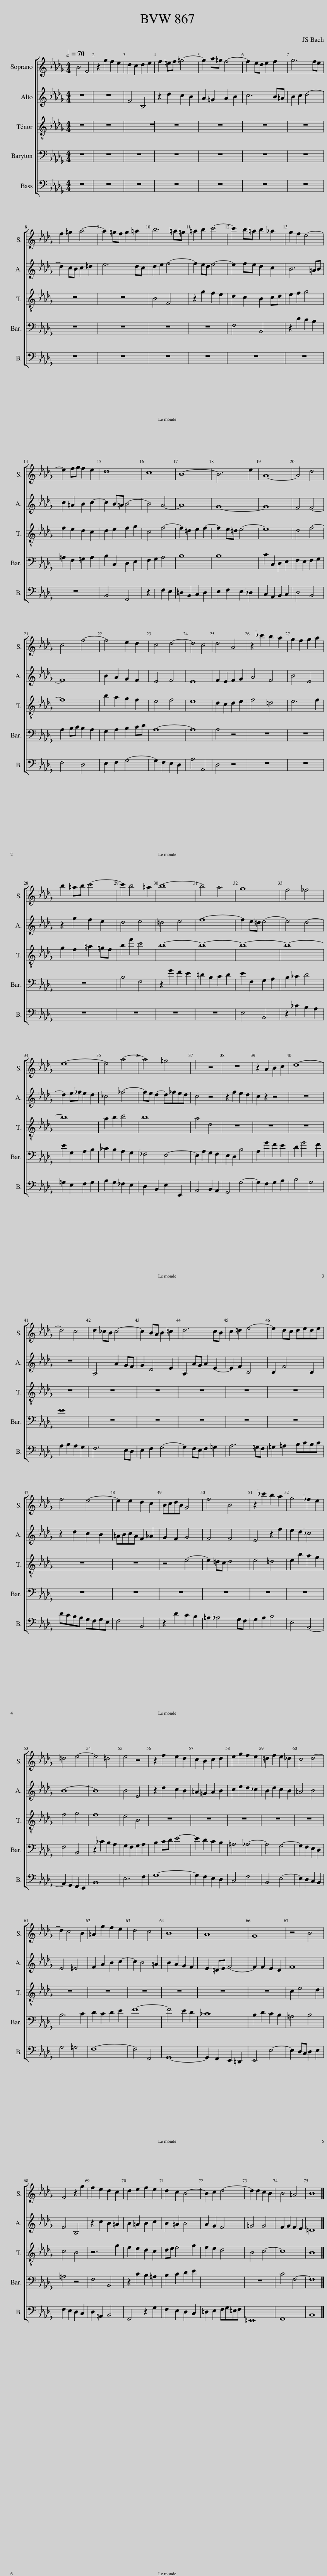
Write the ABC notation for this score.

X:1
%%score [ 1 2 3 4 5 ]
L:1/8
Q:1/2=70
M:4/4
I:linebreak $
K:Db
V:1 treble
V:2 treble
V:3 treble-8
V:4 bass
V:5 bass
V:1
 B4 F4 | z2 g2 f2 e2 | d2 c2 d2 e2 | f2 =ef =g4- | g2 a=g f4- | %5
 f2 ed e2 f2 | g6 fe |$ f2 =g2 a4- | a2 =gf g2 =a2 | b6 =a=g | %10
 =a2 b2 c'4- | c'2 b=a b2 _a2 | g2 f2 e4- |$ e2 fg f2 e2 | d8 | %15
 c8 | B8- | B6 e2 | A8- | A4 d4 |$ %20
 c4 f4- | f4 e2 d2 | c4 d4- | d4 c4 | d4 A4 | %25
 z2 _c'2 b2 a2 | g2 f2 g2 a2 |$ b2 =ab c'4- | c'2 b4 =a2 | b8- | %30
 b4 a4 | g8 | f4 _f4 |$ e8- | e4 a4- | %35
 a4 =g4 | x4 z4 | z8 | z2 A2 B2 c2 | d8- |$ %40
 d4 c4 | d2 _cB c4- | c2 BA B2 =c2 | d6 cB | c2 =d2 e4- | %45
 e2 dc dede |$ f4 e4- | e2 e2 d2 c2 | BcdB G4 | f4 B4 | %50
 z2 _c'2 b2 a2 | g4 _f2 e2 |$ =d4 e4- | e4 =d4 | e4 z4 | %55
 z2 f2 e2 d2 | c2 B2 c2 d2 | e2 g2 f2 e2 | =d2 f2 e2 _d2 | c4 d4- |$ %60
 d2 c4 B2 | =A2 g2 f2 e2 | d4 c4 | B8 | A8 | %65
 G8 | z4 B4 |$ F4 z2 g2 | f2 e2 d2 c2 | d2 e2 f2 e2 | %70
 d2 c2 B4- | B2 c2 d4- | d2 d2 c2 B2 | B4 =A4 | B8 |] %75
V:2
 z8 | z8 | F4 B,4 | z2 d2 c2 B2 | A2 =G2 A2 B2 | %5
 c6 B=A | B2 c2 d4- |$ d2 cB c2 =d2 | e6 dc | d2 e2 f4- | %10
 f2 ed e4- | e2 fe d2 c2 | B6 =AB |$ c2 =A2 B2 c2- | c2 B=A B4- | %15
 B4 A4- | A8 | G8- | G8 | F4 F4- |$ %20
 F8 | B2 A2 G2 F2 | E4 F4 | E8 | F2 E2 F2 G2 | %25
 A4 F4 | B4 E4 |$ z2 g2 f2 e2 | d4 e4 | =d4 e4 | %30
 f8- | f2 e=d e4- | e4 d4- |$ d2 e_f e2 d2 | _c4 _f4- | %35
 fe d2- d_fed | c4 z4 | z2 f2 e2 d2 | c2 z2 z4 | z8 |$ %40
 z8 | A,4 A2 GF | G2 D4 E2 | A,2 AG A2 E2- | E2 F2 B,4- | %45
 B,2 F4 B,2 |$ z2 d2 c2 B2 | =ABcA F2 _A2 | G2 F2 G4 | F4 F4 | %50
 E4 z2 f2 | e2 d2 _c4 |$ B8- | B8 | B4 E4 | %55
 z2 d2 c2 B2 | =A2 =G2 A2 B2 | c2 e2 d2 _c2 | B2 d2 c2 B2 | =A4 B4 |$ %60
 E4 =E4 | F2 A2 B2 c2- | c2 B4 =A2 | B2 A2 G2 F2 | E2 =DE F4- | %65
 F2 F2 E2 D2 | F8 |$ F4 B,4 | z2 c2 B2 =A2 | B2 =A2 B2 c2 | %70
 B2 =A2 B4 | A2 G2 F4 | =G4 G4 | F2 G2 F2 E2 | =D8 |] %75
V:3
 z8 | z8 | z8 | z8 | z8 | %5
 z8 | z8 |$ z8 | z8 | B4 F4 | %10
 z2 g2 f2 e2 | d2 c2 B2 cd | e2 f2 g4 |$ f2 e2 d2 c2 | d2 e2 f2 g2 | %15
 c4 f4- | f2 =d2 e2 f2- | f2 e=d e4- | e8 | d4 f4- |$ %20
 f8 | b2 a2 g2 f2 | e4 f4 | e8 | d2 c2 d2 e2 | %25
 f4 =d4 | e6 f2 |$ g2 f2 =a2 =gf | b2 f'2 c'4 | b8- | %30
 b8- | b8- | b8- |$ b8 | a2 b2 c'4 | %35
 b8 | a4 d4 | z8 | z8 | z8 |$ %40
 z8 | z8 | z8 | z8 | z8 | %45
 z8 |$ z8 | z8 | z4 e4- | e2 =dc d4 | %50
 e4 =d4 | e2 b2 a2 g2 |$ f4 g4 | f8 | e4 B4 | %55
 z8 | z8 | z8 | z8 | z8 |$ %60
 z8 | z8 | z8 | z8 | z8 | %65
 z8 | c2 e4 d2 |$ c4 B4 | z6 g2 | f2 e2 d2 c2 | %70
 de f4 g2 | f2 e2 d4 | B4 c4- | c8 | B8 |] %75
V:4
 z8 | z8 | z8 | z8 | z8 | %5
 z8 | z8 |$ z8 | z8 | z8 | %10
 z8 | F,4 B,,4 | z2 D2 C2 B,2 |$ =A,2 F,2 =G,2 A,2 | B,2 C,2 D,2 E,2 | %15
 F,2 G,2 A,4 | B,8 | B,8 | C2 C,2 D,2 E,2 | F,2 E,2 F,2 G,2 |$ %20
 A,2 B,C B,2 A,2 | G,2 A,2 B,2 CD | A,8- | A,8 | A,4 z4 | %25
 z8 | z8 |$ z8 | B,4 F,4 | z2 G2 F2 E2 | %30
 =D2 B,2 C2 D2 | E2 F,2 G,2 A,2 | B,2 _C2 D4 |$ E2 G,2 A,2 B,2 | _C2 B,2 A,2 G,2 | %35
 _F,4 E,4- | E,2 A,2 G,2 F,2 | E,2 D,2 B,4 | A,2 G2 F2 E2 | D2 G4 F2 |$ %40
 E8 | z8 | z8 | z8 | z8 | %45
 z8 |$ z8 | z8 | z8 | z8 | %50
 z8 | z8 |$ F,4 B,,4 | z2 _C2 B,2 A,2 | G,2 F,2 G,2 A,2 | %55
 B,2 CD E4- | E2 D2 C2 B,2 | =A,4 _A,4- | A,4 G,4- | G,2 F,2 E,2 D,2 |$ %60
 B,6 C2 | D2 C2 D2 E2 | F8- | F4 E2 D2 | _C8 | %65
 B,2 D2 C2 B,2 | =A,4 B,4 |$ =A,4 z4 | F,4 B,,4 | z2 C2 B,2 =A,2 | %70
 B,2 C2 D2 E2 | x8 | z8 | C4 F,4- | F,8 |] %75
V:5
 z8 | z8 | z8 | z8 | z8 | %5
 z8 | z8 |$ z8 | z8 | z8 | %10
 z8 | z8 | z8 |$ z8 | B,,4 F,,4 | %15
 z2 x2 F,2 E,2 | =D,2 B,,2 C,2 D,2 | E,2 F,2 E,2 _D,2 | C,2 A,,2 B,,2 C,2 | D,4 B,,4 |$ %20
 F,4 D,4 | E,2 F,2 G,4- | G,2 F,2 E,2 D,2 | A,4 A,,4 | D,4 z4 | %25
 z8 | z8 |$ z8 | z8 | z8 | %30
 z8 | E,4 B,,4 | z2 _C2 B,2 A,2 |$ =G,2 E,2 F,2 G,2 | A,2 G,2 _F,2 E,2 | %35
 D,2 B,,2 E,2 E,,2 | A,,4 B,,2 A,,2 | G,,4 G,4- | G,2 F,2 G,2 A,2 | B,4 G,4 |$ %40
 A,2 B,2 A,2 G,2 | F,6 E,D, | E,2 F,2 G,4- | G,2 F,E, F,2 =G,2 | A,6 =G,F, | %45
 =G,2 =A,2 B,CB,C |$ DCB,A, G,F,G,E, | F,4 B,,4 | z2 D2 C2 B,2 | =A,2 _A,4 G,F, | %50
 G,2 A,2 B,4 | E,4 A,,4- |$ A,,2 G,,2 F,,2 E,,2 | B,,8 | E,6 F,2 | %55
 G,8- | G,2 F,2 E,2 D,2 | C,4 F,4 | B,,4 E,4- | E,2 D,2 C,2 B,,2 |$ %60
 G,4 =G,4 | F,8- | F,4 F,,4 | G,,8- | G,,2 F,,2 E,,2 =D,,2 | %65
 E,,4 E,4- | E,2 D,C, D,2 E,2 |$ F,2 E,2 D,2 C,2 | D,2 =A,,2 B,,4 | F,,4 z2 G,2 | %70
 F,2 E,2 D,2 C,2 | =D,2 E,2 F,G,=E,F, | =E,,8 | F,,8 | B,,8 |] %75
